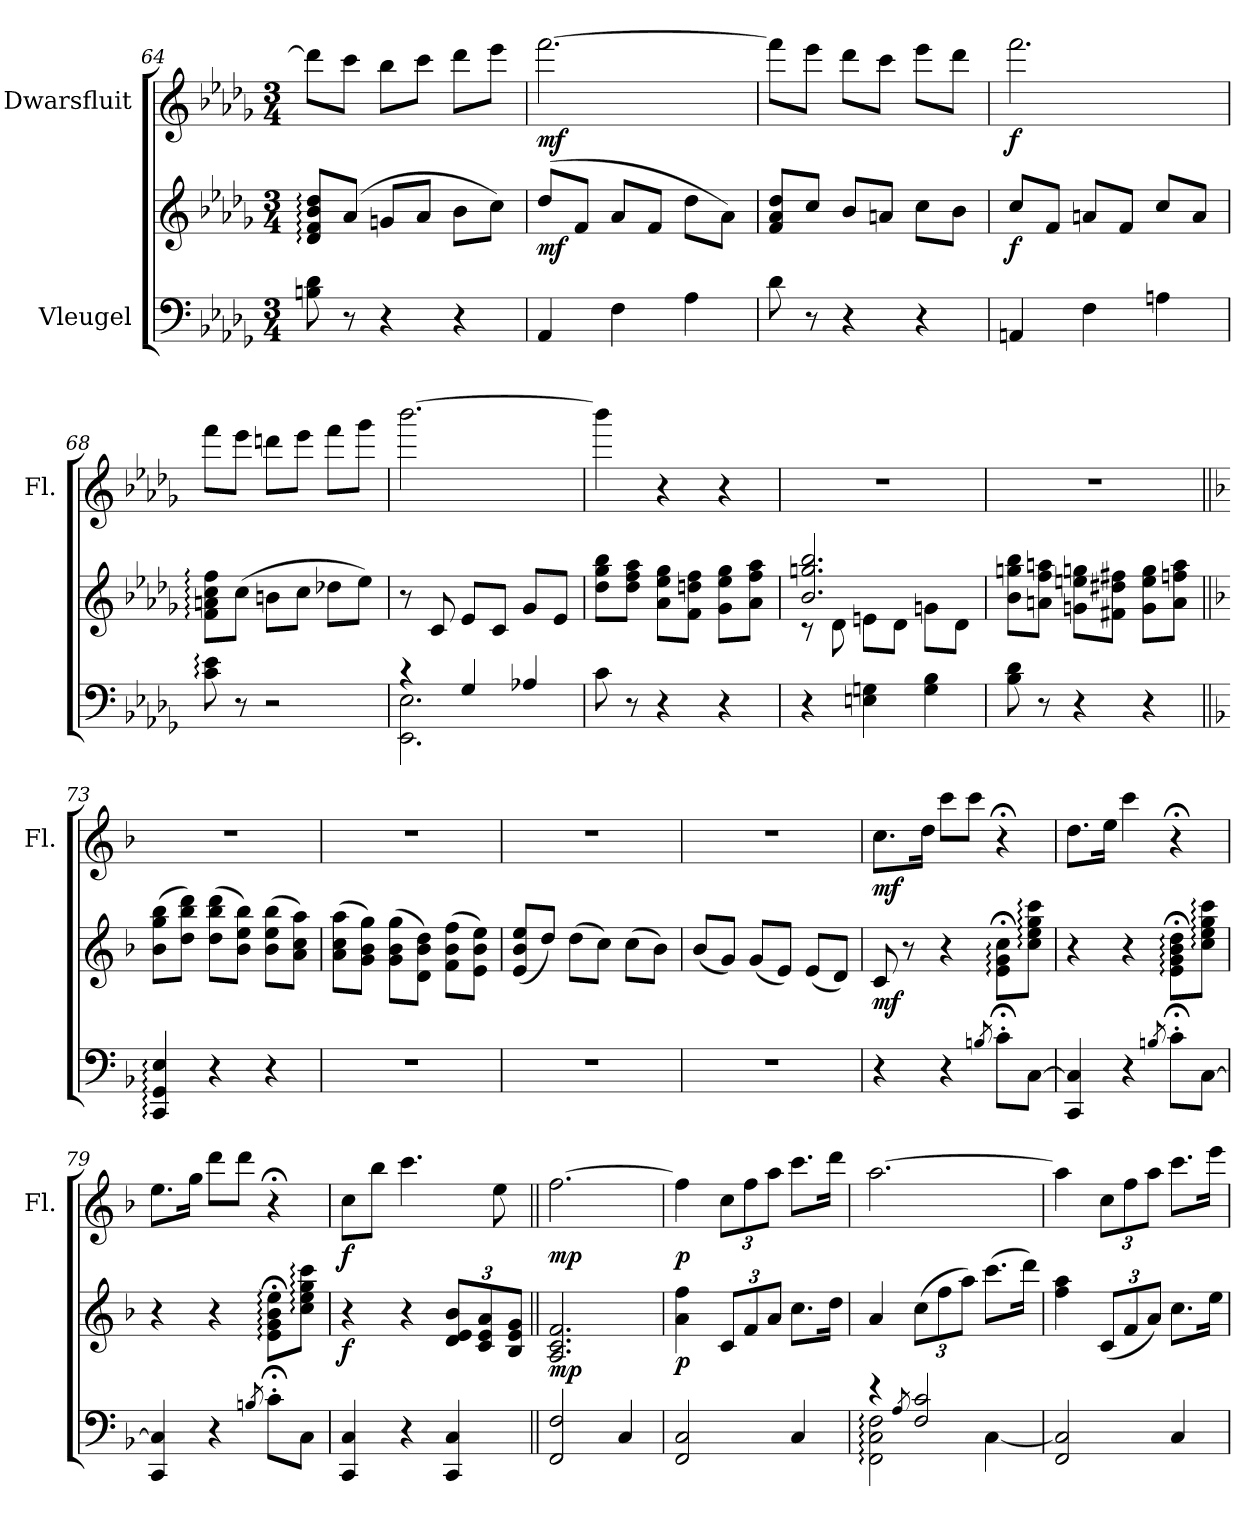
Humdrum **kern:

**kern	**kern	**dynam	**kern	**dynam
*part2	*part2	*part2	*part1	*part1
*staff3	*staff2	*staff2/3	*staff1	*staff1
*I"Vleugel	*	*	*I"Dwarsfluit	*
*	*	*	*I'Fl.	*
*clefF4	*clefG2	*	*clefG2	*
*k[b-e-a-d-g-]	*k[b-e-a-d-g-]	*	*k[b-e-a-d-g-]	*
*M3/4	*M3/4	*	*M3/4	*
=64	=64	=64	=64	=64
8Bn\ 8d-\	8d-/: 8f/: 8b-/: 8dd-/:L	.	8ddd-\L]	.
8r	(8a-/J	.	8ccc\J	.
4r	8gn/L	.	8bb-\L	.
.	8a-/J	.	8ccc\J	.
4r	8b-\L	.	8ddd-\L	.
.	8cc\J)	.	8eee-\J	.
=65	=65	=65	=65	=65
!	!	!LO:DY:b	!	!LO:DY:b
4AA-/	(8dd-/L	mf	[2.fff\	mf
.	8f/J	.	.	.
4F\	8a-/L	.	.	.
.	8f/J	.	.	.
4A-\	8dd-\L	.	.	.
.	8a-\J)	.	.	.
!!LO:LB:g=z
=66	=66	=66	=66	=66
8d-\	8f/ 8a-/ 8dd-/L	.	8fff\L]	.
8r	8cc/J	.	8eee-\J	.
4r	8b-/L	.	8ddd-\L	.
.	8an/J	.	8ccc\J	.
4r	8cc\L	.	8eee-\L	.
.	8b-\J	.	8ddd-\J	.
=67	=67	=67	=67	=67
!	!	!LO:DY:b	!	!LO:DY:b
4AAn/	8cc/L	f	2.fff\	f
.	8f/J	.	.	.
4F\	8an/L	.	.	.
.	8f/J	.	.	.
4An\	8cc/L	.	.	.
.	8a/J	.	.	.
=68	=68	=68	=68	=68
8c\: 8e-\:	8f\: 8an\: 8cc\: 8ff\:L	.	8fff\L	.
8r	(8cc\J	.	8eee-\J	.
2r	8bn\L	.	8dddn\L	.
.	8cc\J	.	8eee-\J	.
.	8dd-X\L	.	8fff\L	.
.	8ee-\J)	.	8ggg-\J	.
=69	=69	=69	=69	=69
*^	*	*	*	*
4r	2.EE-\ 2.E-\	8r	.	[2.bbb-\	.
.	.	8c/	.	.	.
4G-/	.	8e-/L	.	.	.
.	.	8c/J	.	.	.
4A-X/	.	8g-/L	.	.	.
.	.	8e-/J	.	.	.
*v	*v	*	*	*	*
!!LO:PB:g=z
=70	=70	=70	=70	=70
8c\	8dd-\ 8gg-\ 8bb-\L	.	4bbb-\]	.
8r	8dd-\ 8ff\ 8aa-\J	.	.	.
4r	8a-\ 8ee-\ 8gg-\L	.	4r	.
.	8f\ 8ddn\ 8ff\J	.	.	.
4r	8g-\ 8ee-\ 8gg-\L	.	4r	.
.	8a-\ 8ff\ 8aa-\J	.	.	.
=71	=71	=71	=71	=71
*	*^	*	*	*
4r	2.b-/ 2.ggn/ 2.bb-/	8r	.	2.r	.
.	.	8d-\	.	.	.
4En\ 4Gn\	.	8en\L	.	.	.
.	.	8d-\J	.	.	.
4G\ 4B-\	.	8gn\L	.	.	.
.	.	8d-\J	.	.	.
*	*v	*v	*	*	*
=72	=72	=72	=72	=72
8B-\ 8d-\	8b-\ 8ggn\ 8bb-\L	.	2.r	.
8r	8an\ 8ff\ 8aan\J	.	.	.
4r	8gn\ 8een\ 8ggn\L	.	.	.
.	8f#X\ 8dd#X\ 8ff#X\J	.	.	.
4r	8g\ 8ee\ 8gg\L	.	.	.
.	8a\ 8ffn\ 8aa\J	.	.	.
=73||	=73||	=73||	=73||	=73||
*k[b-]	*k[b-]	*	*k[b-]	*
4CC/: 4GG/: 4E/:	(8b-\ 8gg\ 8bb-\L	.	2.r	.
.	8dd\ 8bb-\ 8ddd\J)	.	.	.
4r	(8dd\ 8bb-\ 8ddd\L	.	.	.
.	8b-\ 8ee\ 8bb-\J)	.	.	.
4r	(8b-\ 8ee\ 8bb-\L	.	.	.
.	8a\ 8cc\ 8aa\J)	.	.	.
!!LO:LB:g=z
=74	=74	=74	=74	=74
2.r	(8a\ 8cc\ 8aa\L	.	2.r	.
.	8g\ 8b-\ 8gg\J)	.	.	.
.	(8g\ 8b-\ 8gg\L	.	.	.
.	8d\ 8b-\ 8dd\J)	.	.	.
.	(8f\ 8b-\ 8ff\L	.	.	.
.	8e\ 8b-\ 8ee\J)	.	.	.
=75	=75	=75	=75	=75
2.r	(8e/ 8b-/ 8ee/L	.	2.r	.
.	8dd/J)	.	.	.
.	(8dd\L	.	.	.
.	8cc\J)	.	.	.
.	(8cc\L	.	.	.
.	8b-\J)	.	.	.
=76	=76	=76	=76	=76
2.r	(8b-/L	.	2.r	.
.	8g/J)	.	.	.
.	(8g/L	.	.	.
.	8e/J)	.	.	.
.	(8e/L	.	.	.
.	8d/J)	.	.	.
=77	=77	=77	=77	=77
!	!	!LO:DY:b	!	!LO:DY:b
4r	8c/	mf	8.cc\L	mf
.	8r	.	.	.
.	.	.	16dd\Jk	.
4r	4r	.	8ccc\L	.
.	.	.	8ccc\J	.
*	*	*	*MM30	*
8qBn/	.	.	.	.
8c;<'\L	8e\;<: 8g\;<: 8cc\;<:L	.	4r;<	.
[8C\J	8cc\: 8ee\: 8gg\: 8ccc\:J	.	.	.
=78	=78	=78	=78	=78
*	*	*	*MM92	*
4CC/ 4C/]	4r	.	8.dd\L	.
.	.	.	16ee\Jk	.
4r	4r	.	4ccc\	.
*	*	*	*MM30	*
8qBn/	.	.	.	.
8c;<'\L	8e\;<: 8g\;<: 8b-\;<: 8dd\;<:L	.	4r;<	.
[8C\J	8cc\: 8ee\: 8gg\: 8ccc\:J	.	.	.
!!LO:LB:g=z
=79	=79	=79	=79	=79
*	*	*	*MM92	*
4CC/ 4C/]	4r	.	8.ee\L	.
.	.	.	16gg\Jk	.
4r	4r	.	8ddd\L	.
.	.	.	8ddd\J	.
*	*	*	*MM30	*
8qBn/	.	.	.	.
8c;<'\L	8e\;<: 8g\;<: 8b-\;<: 8ee\;<:L	.	4r;<	.
8C\J	8cc\: 8ee\: 8gg\: 8ccc\:J	.	.	.
=80	=80	=80	=80	=80
!	!	!LO:DY:b	!	!LO:DY:b
4CC/ 4C/	4r	f	8cc\L	f
.	.	.	8bb-\J	.
4r	4r	.	4.ccc\	.
*	*Xbrackettup	*	*	*
4CC/ 4C/	12d/ 12e/ 12b-/L	.	.	.
.	12c/ 12e/ 12a/	.	.	.
.	.	.	8ee\	.
.	12B-/ 12e/ 12g/J	.	.	.
=81||	=81||	=81||	=81||	=81||
*	*	*	*MM84	*
!	!	!LO:DY:b	!	!LO:DY:b
2FF/ 2F/	2.A/ 2.c/ 2.f/	mp	[2.ff\	mp
4C/	.	.	.	.
=82	=82	=82	=82	=82
!	!	!LO:DY:b	!	!LO:DY:b
2FF/ 2C/	4a\ 4ff\	p	4ff\]	p
*	*	*	*Xbrackettup	*
.	12c/L	.	12cc\L	.
.	12f/	.	12ff\	.
.	12a/J	.	12aa\J	.
4C/	8.cc\L	.	8.ccc\L	.
.	16dd\Jk	.	16ddd\Jk	.
=83	=83	=83	=83	=83
*^	*	*	*	*
4r	2FF\: 2C\: 2F\:	4a/	.	[2.aa\	.
8qA/	.	.	.	.	.
2F/ 2c/	.	(12cc\L	.	.	.
.	.	12ff\	.	.	.
.	.	12aa\J)	.	.	.
.	[4C\	(8.ccc\L	.	.	.
.	.	16ddd\Jk)	.	.	.
*v	*v	*	*	*	*
!!LO:LB:g=z
=84	=84	=84	=84	=84
2FF/ 2C/]	4ff\ 4aa\	.	4aa\]	.
.	(12c/L	.	12cc\L	.
.	12f/	.	12ff\	.
.	12a/J)	.	12aa\J	.
4C/	8.cc\L	.	8.ccc\L	.
.	16ee\Jk	.	16eee\Jk	.
=	=	=	=	=
*-	*-	*-	*-	*-
